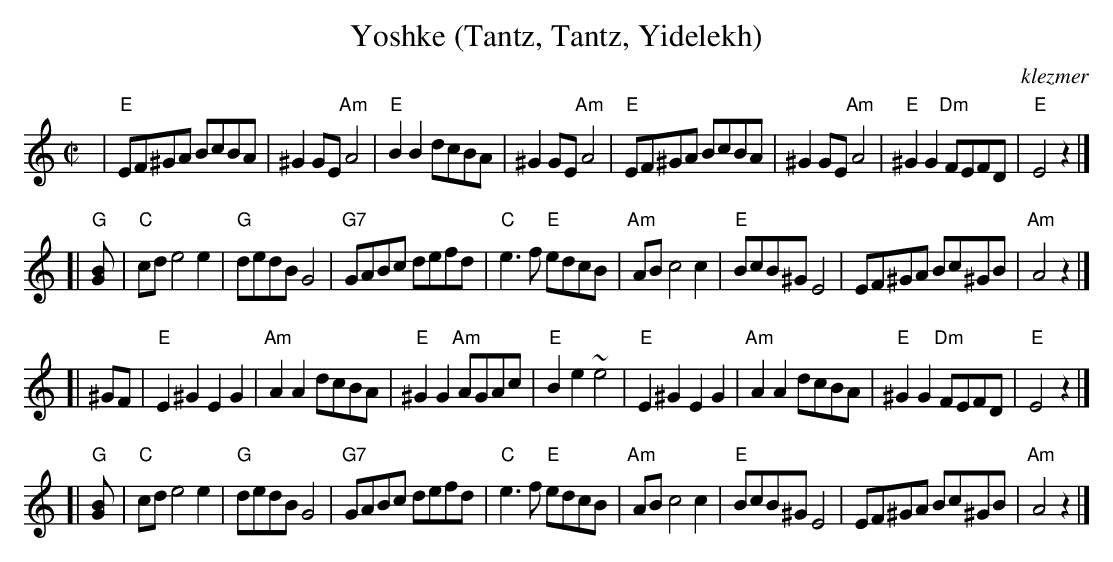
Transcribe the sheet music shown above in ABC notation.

X:1
T:Yoshke (Tantz, Tantz, Yidelekh)
O:klezmer
M:C|
L:1/8
K:Am
|  "E"EF^GA BcBA | ^G2GE "Am"A4 | "E"B2B2 dcBA | ^G2GE "Am"A4 \
|  "E"EF^GA BcBA | ^G2GE "Am"A4 | "E"^G2G2 "Dm"FEFD | "E"E4 z2 |]
[| "G"[G2B] \
|  "C"cde4 e2 | "G"dedB G4 | "G7"GABc defd | "C"e3f "E"edcB \
|  "Am"ABc4 c2 | "E"BcB^G E4 | EF^GA Bc^GB | "Am"A4 z2 |]
[| ^GF \
|  "E"E2^G2 E2G2 | "Am"A2A2 dcBA | "E"^G2G2 "Am"AGAc | "E"B2e2 ~e4 \
|  "E"E2^G2 E2G2 | "Am"A2A2 dcBA | "E"^G2G2 "Dm"FEFD | "E"E4 z2 |]
[| "G"[G2B] \
|  "C"cde4 e2 | "G"dedB G4 | "G7"GABc defd | "C"e3f "E"edcB \
|  "Am"ABc4 c2 | "E"BcB^G E4 | EF^GA Bc^GB | "Am"A4 z2 |]
